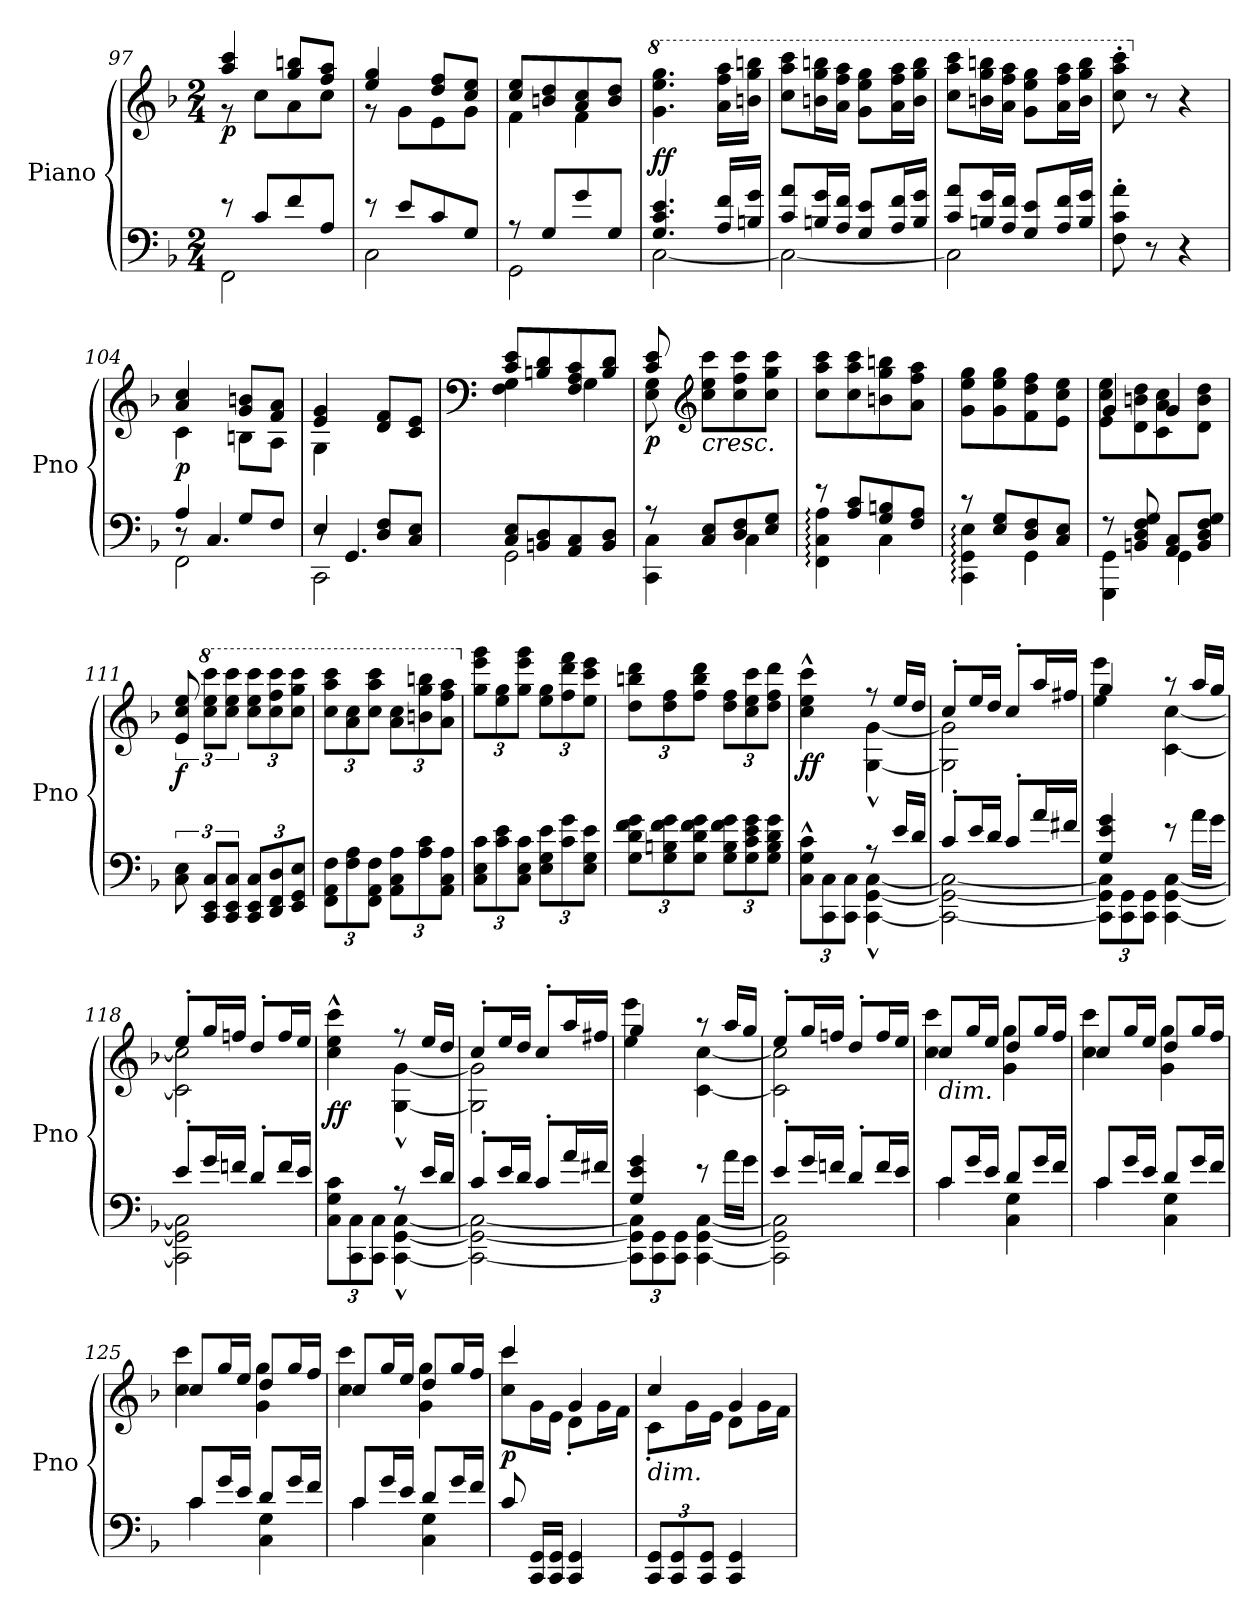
**kern	**kern	**dynam
*part1	*part1	*part1
*staff2	*staff1	*staff1/2
*I"Piano	*	*
*I'Pno	*	*
!!LO:LB:g=z
*clefF4	*clefG2	*
*k[b-]	*k[b-]	*
*M2/4	*M2/4	*
=97	=97	=97
*^	*^	*
!	!	!	!	!LO:DY:b
8r	2FF\	4aa/ 4ccc/	8r	p
8c/L	.	.	8cc\L	.
8f/	.	8gg/ 8bbn/L	8a\	.
8A/J	.	8ff/ 8aa/J	8cc\J	.
=98	=98	=98	=98	=98
8r	2C\	4ee/ 4gg/	8r	.
8e/L	.	.	8g\L	.
8c/	.	8dd/ 8ff/L	8e\	.
8G/J	.	8cc/ 8ee/J	8g\J	.
=99	=99	=99	=99	=99
8r	2GG\	8cc/ 8ee/L	4f\	.
8G/L	.	8bn/ 8dd/	.	.
8g/	.	8a/ 8cc/	4f\	.
8G/J	.	8b/ 8dd/J	.	.
*	*	*v	*v	*
=100	=100	=100	=100
*	*	*8va	*
!	!	!	!LO:DY:b
4.G/ 4.c/ 4.e/	[2C\	4.gg\ 4.eee\ 4.ggg\	ff
16A/ 16f/LL	.	16aa\ 16fff\ 16aaa\LL	.
16Bn/ 16g/JJ	.	16bbn\ 16ggg\ 16bbbn\JJ	.
=101	=101	=101	=101
8c/ 8a/L	2C\_	8ccc\ 8aaa\ 8cccc\L	.
16Bn/ 16g/L	.	16bbn\ 16ggg\ 16bbbn\L	.
16A/ 16f/JJ	.	16aa\ 16fff\ 16aaa\JJ	.
8G/ 8e/L	.	8gg\ 8eee\ 8ggg\L	.
16A/ 16f/L	.	16aa\ 16fff\ 16aaa\L	.
16B/ 16g/JJ	.	16bb\ 16ggg\ 16bbb\JJ	.
=102	=102	=102	=102
8c/ 8a/L	2C\]	8ccc\ 8aaa\ 8cccc\L	.
16Bn/ 16g/L	.	16bbn\ 16ggg\ 16bbbn\L	.
16A/ 16f/JJ	.	16aa\ 16fff\ 16aaa\JJ	.
8G/ 8e/L	.	8gg\ 8eee\ 8ggg\L	.
16A/ 16f/L	.	16aa\ 16fff\ 16aaa\L	.
16B/ 16g/JJ	.	16bb\ 16ggg\ 16bbb\JJ	.
*v	*v	*	*
=103	=103	=103
8F\' 8c\' 8a\'	8ccc\' 8aaa\' 8cccc\'	.
*	*X8va	*
8r	8r	.
4r	4r	.
=104	=104	=104
*^	*^	*
*	*^	*	*	*
!	!	!	!	!	!LO:DY:b
4A/	2FF\	8r	4a/ 4cc/	4c\	p
.	.	4.C/	.	.	.
8G/L	.	.	8g/ 8bn/L	8Bn\L	.
8F/J	.	.	8f/ 8a/J	8A\J	.
!!LO:LB:g=z	!!
=105	=105	=105	=105	=105	=105
4E/	2CC\	8r	4e/ 4g/	4G\	.
.	.	4.GG/	.	.	.
8D/ 8F/L	.	.	8d/ 8f/L	4ryy	.
8C/ 8E/J	.	.	8c/ 8e/J	.	.
*v	*v	*v	*	*	*
=106	=106	=106	=106
*	*clefF4	*	*
*^	*	*	*
8C/ 8E/L	2GG\	8c/ 8e/L	4F\ 4G\	.
8BBn/ 8D/	.	8Bn/ 8d/	.	.
8AA/ 8C/	.	8F/ 8A/ 8c/	4G\	.
8BB/ 8D/J	.	8B/ 8d/J	.	.
=107	=107	=107	=107	=107
!	!	!	!	!LO:DY:b
8r	4CC\ 4C\	8c/ 8e/	8E\ 8G\	p
*	*	*clefG2	*	*
!	!	!LO:TX:b:i:t=cresc.	!	!
8C/ 8E/L	.	8cc\ 8ee\ 8ccc\L	8ryy	.
8D/ 8F/	4C\	8cc\ 8ff\ 8ccc\	4ryy	.
8E/ 8G/J	.	8cc\ 8gg\ 8ccc\J	.	.
*	*	*v	*v	*
=108	=108	=108	=108
8r	4FF\: 4C\: 4A\:	8cc\ 8aa\ 8ccc\L	.
8A/ 8c/L	.	8cc\ 8aa\ 8ccc\	.
8G/ 8Bn/	4C\	8bn\ 8gg\ 8bbn\	.
8F/ 8A/J	.	8a\ 8ff\ 8aa\J	.
=109	=109	=109	=109
8r	4CC\: 4GG\: 4E\:	8g\ 8ee\ 8gg\L	.
8E/ 8G/L	.	8g\ 8ee\ 8gg\	.
8D/ 8F/	4GG\	8f\ 8dd\ 8ff\	.
8C/ 8E/J	.	8e\ 8cc\ 8ee\J	.
=110	=110	=110	=110
*	*	*^	*
8r	4GGG\ 4GG\	4g/	8e\ 8cc\ 8ee\L	.
8BBn/ 8D/ 8F/ 8G/	.	.	8d\ 8bn\ 8dd\	.
8AA/ 8C/L	4GG\	4g/	8c\ 8a\ 8cc\	.
8BB/ 8D/ 8F/ 8G/J	.	.	8d\ 8b\ 8dd\J	.
*v	*v	*	*	*
=111	=111	=111	=111
!	!	!	!LO:DY:b
*	*v	*v	*
12C\ 12E\	12e/ 12cc/ 12ee/	f
*	*8va	*
12CC/ 12EE/ 12C/L	12ccc\ 12eee\ 12cccc\L	.
12CC/ 12EE/ 12C/J	12ccc\ 12eee\ 12cccc\J	.
*Xbrackettup	*Xbrackettup	*
12CC/ 12EE/ 12C/L	12ccc\ 12eee\ 12cccc\L	.
12DD/ 12FF/ 12D/	12ccc\ 12fff\ 12cccc\	.
12EE/ 12GG/ 12E/J	12ccc\ 12ggg\ 12cccc\J	.
=112	=112	=112
12FF\ 12AA\ 12F\L	12ccc\ 12aaa\ 12cccc\L	.
12F\ 12A\	12aa\ 12ccc\	.
12FF\ 12AA\ 12F\J	12ccc\ 12aaa\ 12cccc\J	.
12AA\ 12C\ 12A\L	12aa\ 12ccc\L	.
12A\ 12c\	12bbn\ 12ggg\ 12bbbn\	.
12AA\ 12C\ 12A\J	12aa\ 12fff\ 12aaa\J	.
!!LO:LB:g=z
=113	=113	=113
*	*X8va	*
12C\ 12E\ 12c\L	12gg\ 12eee\ 12ggg\L	.
12c\ 12e\	12ee\ 12gg\	.
12C\ 12E\ 12c\J	12gg\ 12eee\ 12ggg\J	.
12E\ 12G\ 12e\L	12ee\ 12gg\L	.
12c\ 12g\	12ff\ 12ddd\ 12fff\	.
12E\ 12G\ 12e\J	12ee\ 12ccc\ 12eee\J	.
=114	=114	=114
12G\ 12d\ 12f\ 12g\L	12dd\ 12bbn\ 12ddd\L	.
12G\ 12Bn\ 12f\ 12g\	12dd\ 12ff\	.
12G\ 12d\ 12f\ 12g\J	12ff\ 12bb\ 12ddd\J	.
12G\ 12B\ 12f\ 12g\L	12dd\ 12ff\L	.
12G\ 12c\ 12e\ 12g\	12cc\ 12ee\ 12ccc\	.
12G\ 12B\ 12d\ 12g\J	12dd\ 12ff\ 12ddd\J	.
=115	=115	=115
*^	*^	*
!	!	!	!	!LO:DY:b
12C\^^ 12G\^^ 12c\^^L	4ryy	4cc\^^ 4ee\^^ 4ccc\^^	4ryy	ff
12CC\ 12C\	.	.	.	.
12CC\ 12C\J	.	.	.	.
8r	[4CC\^^ [4GG\^^ [4C\^^	8r	[4G\^^ [4g\^^	.
16e/LL	.	16ee/LL	.	.
16d/JJ	.	16dd/JJ	.	.
=116	=116	=116	=116	=116
8c'/L	2CC\_ 2GG\_ 2C\_	8cc'/L	2G\] 2g\]	.
16e/L	.	16ee/L	.	.
16d/JJ	.	16dd/JJ	.	.
8c'/L	.	8cc'/L	.	.
16a/L	.	16aa/L	.	.
16f#X/JJ	.	16ff#X/JJ	.	.
=117	=117	=117	=117	=117
4G/ 4e/ 4g/	12CC\] 12GG\] 12C\]L	4gg/	4ee\ 4eee\	.
.	12CC\ 12GG\	.	.	.
.	12CC\ 12GG\J	.	.	.
8r	[4CC\ [4GG\ [4C\	8r	[4c\ [4cc\	.
16a\LL	.	16aa/LL	.	.
16g\JJ	.	16gg/JJ	.	.
=118	=118	=118	=118	=118
8e'/L	2CC\] 2GG\] 2C\]	8ee'/L	2c\] 2cc\]	.
16g/L	.	16gg/L	.	.
16fn/JJ	.	16ffn/JJ	.	.
8d'/L	.	8dd'/L	.	.
16f/L	.	16ff/L	.	.
16e/JJ	.	16ee/JJ	.	.
!!LO:PB:g=z	!!
=119	=119	=119	=119	=119
!	!	!	!	!LO:DY:a=2
12C\ 12G\ 12c\L	4ryy	4cc\^^ 4ee\^^ 4ccc\^^	4ryy	ff
12CC\ 12C\	.	.	.	.
12CC\ 12C\J	.	.	.	.
8r	[4CC\^^ [4GG\^^ [4C\^^	8r	[4G\^^ [4g\^^	.
16e/LL	.	16ee/LL	.	.
16d/JJ	.	16dd/JJ	.	.
=120	=120	=120	=120	=120
8c'/L	2CC\_ 2GG\_ 2C\_	8cc'/L	2G\] 2g\]	.
16e/L	.	16ee/L	.	.
16d/JJ	.	16dd/JJ	.	.
8c'/L	.	8cc'/L	.	.
16a/L	.	16aa/L	.	.
16f#X/JJ	.	16ff#X/JJ	.	.
=121	=121	=121	=121	=121
4G/ 4e/ 4g/	12CC\] 12GG\] 12C\]L	4gg/	4ee\ 4eee\	.
.	12CC\ 12GG\	.	.	.
.	12CC\ 12GG\J	.	.	.
8r	[4CC\ [4GG\ [4C\	8r	[4c\ [4cc\	.
16a\LL	.	16aa/LL	.	.
16g\JJ	.	16gg/JJ	.	.
=122	=122	=122	=122	=122
8e'/L	2CC\] 2GG\] 2C\]	8ee'/L	2c\] 2cc\]	.
16g/L	.	16gg/L	.	.
16fn/JJ	.	16ffn/JJ	.	.
8d'/L	.	8dd'/L	.	.
16f/L	.	16ff/L	.	.
16e/JJ	.	16ee/JJ	.	.
=123	=123	=123	=123	=123
!	!	!LO:TX:b:i:t=dim.	!	!
8c/L	4c\	8cc/L	4cc\ 4ccc\	.
16g/L	.	16gg/L	.	.
16e/JJ	.	16ee/JJ	.	.
8d/L	4C\ 4G\	8dd/L	4g\ 4gg\	.
16g/L	.	16gg/L	.	.
16f/JJ	.	16ff/JJ	.	.
=124	=124	=124	=124	=124
8c/L	4c\	8cc/L	4cc\ 4ccc\	.
16g/L	.	16gg/L	.	.
16e/JJ	.	16ee/JJ	.	.
8d/L	4C\ 4G\	8dd/L	4g\ 4gg\	.
16g/L	.	16gg/L	.	.
16f/JJ	.	16ff/JJ	.	.
!!LO:LB:g=z	!!
=125	=125	=125	=125	=125
8c/L	4c\	8cc/L	4cc\ 4ccc\	.
16g/L	.	16gg/L	.	.
16e/JJ	.	16ee/JJ	.	.
8d/L	4C\ 4G\	8dd/L	4g\ 4gg\	.
16g/L	.	16gg/L	.	.
16f/JJ	.	16ff/JJ	.	.
=126	=126	=126	=126	=126
8c/L	4c\	8cc/L	4cc\ 4ccc\	.
16g/L	.	16gg/L	.	.
16e/JJ	.	16ee/JJ	.	.
8d/L	4C\ 4G\	8dd/L	4g\ 4gg\	.
16g/L	.	16gg/L	.	.
16f/JJ	.	16ff/JJ	.	.
*v	*v	*	*	*
=127	=127	=127	=127
!	!	!	!LO:DY:b
8c/	4ccc/	8cc\ 8ccc\L	p
16CC/ 16GG/LL	.	16g\L	.
16CC/ 16GG/JJ	.	16e\JJ	.
4CC/ 4GG/	4g/	8d'\L	.
.	.	16g\L	.
.	.	16f\JJ	.
=128	=128	=128	=128
!	!LO:TX:b:i:t=dim.	!	!
12CC/ 12GG/L	4cc/	8c'\L	.
12CC/ 12GG/	.	.	.
.	.	16g\L	.
12CC/ 12GG/J	.	.	.
.	.	16e\JJ	.
4CC/ 4GG/	4g/	8d\L	.
.	.	16g\L	.
.	.	16f\JJ	.
*	*v	*v	*
=	=	=
*-	*-	*-
